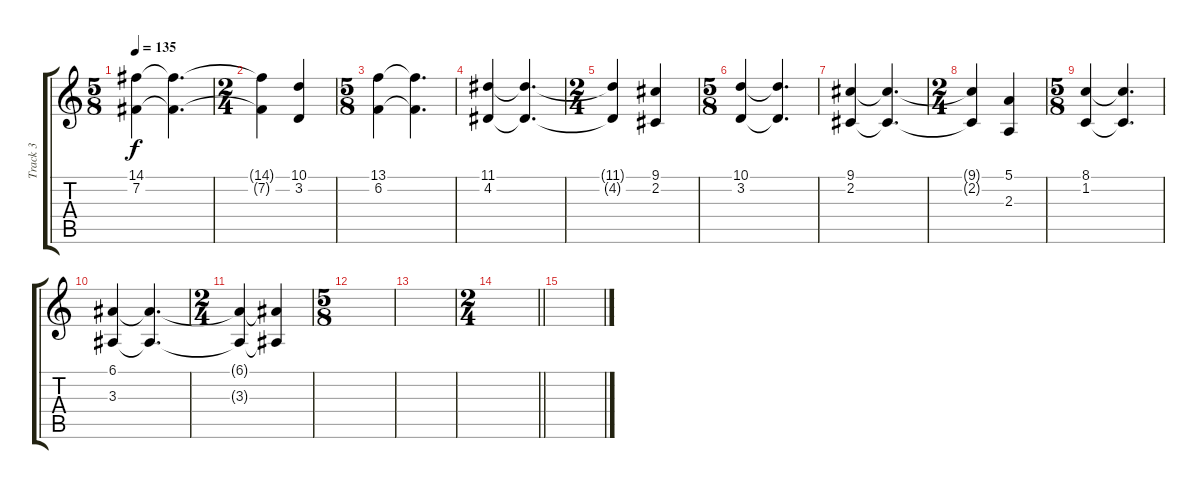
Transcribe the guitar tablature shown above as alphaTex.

\track ("Track 3" "Track 3") {instrument lead2sawtooth}
\staff {score tabs}
\tuning (E4 B3 G3 D3 A2 E2) {hide}
\ts (5 8)
\tempo 135
\clef g2
\ks c
(14.1 7.2).4{dy f} (14.1{t} 7.2{t}).4{d} |
\ts (2 4)
(14.1{t} 7.2{t}).4 (10.1 3.2).4 |
\ts (5 8)
(13.1 6.2).4 (13.1{t} 6.2{t}).4{d} |
(11.1 4.2).4 (11.1{t} 4.2{t}).4{d} |
\ts (2 4)
(11.1{t} 4.2{t}).4 (9.1 2.2).4 |
\ts (5 8)
(10.1 3.2).4 (10.1{t} 3.2{t}).4{d} |
(9.1 2.2).4 (9.1{t} 2.2{t}).4{d} |
\ts (2 4)
(9.1{t} 2.2{t}).4 (5.1 2.3).4 |
\ts (5 8)
(8.1 1.2).4 (8.1{t} 1.2{t}).4{d} |
(6.1 3.3).4 (6.1{t} 3.3{t}).4{d} |
\ts (2 4)
(6.1{t} 3.3{t}).4 (6.1{t} 3.3{t}).4 |
\ts (5 8)
|
|
\ts (2 4)
\barLineRight lightlight
|
\section ("" "")
